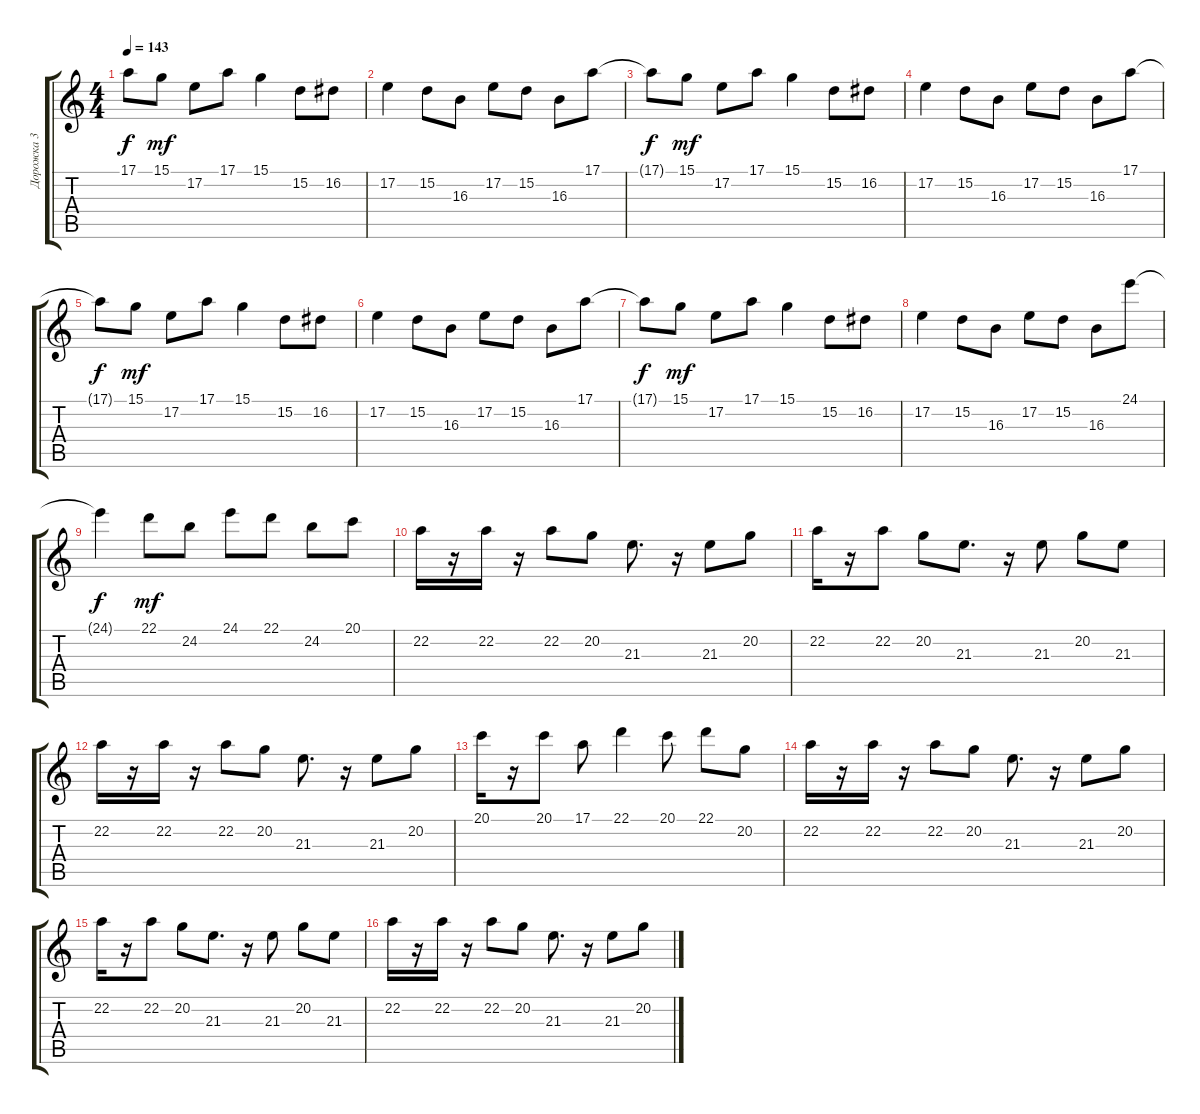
\track ("Дорожка 3" "Дорожка 3") {instrument rockorgan}
\staff {score tabs}
\tuning (E4 B3 G3 D3 A2 E2) {hide}
\ts (4 4)
\tempo 143
\clef g2
\ks c
17.1{t}.8{dy f} 15.1.8{dy mf} 17.2.8 17.1.8 15.1.4 15.2.8 16.2.8 |
17.2.4 15.2.8 16.3.8 17.2.8 15.2.8 16.3.8 17.1.8 |
17.1{t}.8{dy f} 15.1.8{dy mf} 17.2.8 17.1.8 15.1.4 15.2.8 16.2.8 |
17.2.4 15.2.8 16.3.8 17.2.8 15.2.8 16.3.8 17.1.8 |
17.1{t}.8{dy f} 15.1.8{dy mf} 17.2.8 17.1.8 15.1.4 15.2.8 16.2.8 |
17.2.4 15.2.8 16.3.8 17.2.8 15.2.8 16.3.8 17.1.8 |
17.1{t}.8{dy f} 15.1.8{dy mf} 17.2.8 17.1.8 15.1.4 15.2.8 16.2.8 |
17.2.4 15.2.8 16.3.8 17.2.8 15.2.8 16.3.8 24.1.8 |
24.1{t}.4{dy f} 22.1.8{dy mf} 24.2.8 24.1.8 22.1.8 24.2.8 20.1.8 |
22.2.16 r.16 22.2.16 r.16 22.2.8 20.2.8 21.3.8{d} r.16 21.3.8 20.2.8 |
22.2.16 r.16 22.2.8 20.2.8 21.3.8{d} r.16 21.3.8 20.2.8 21.3.8 |
22.2.16 r.16 22.2.16 r.16 22.2.8 20.2.8 21.3.8{d} r.16 21.3.8 20.2.8 |
20.1.16 r.16 20.1.8 17.1.8 22.1.4 20.1.8 22.1.8 20.2.8 |
22.2.16 r.16 22.2.16 r.16 22.2.8 20.2.8 21.3.8{d} r.16 21.3.8 20.2.8 |
22.2.16 r.16 22.2.8 20.2.8 21.3.8{d} r.16 21.3.8 20.2.8 21.3.8 |
22.2.16 r.16 22.2.16 r.16 22.2.8 20.2.8 21.3.8{d} r.16 21.3.8 20.2.8
